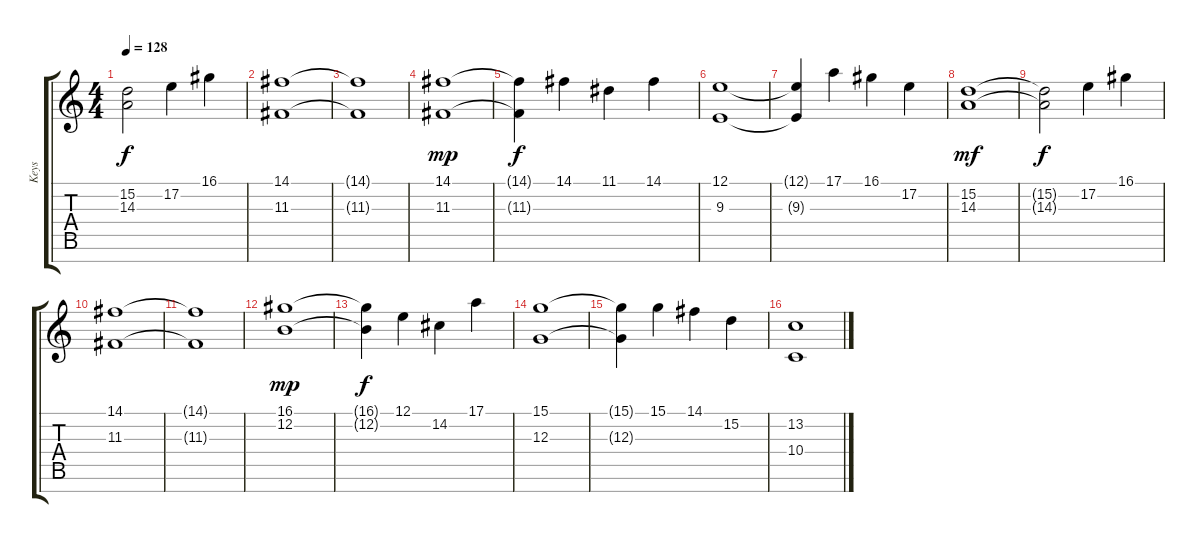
\track ("Keys" "Keys") {instrument stringensemble1}
\staff {score tabs}
\tuning (E4 B3 G3 D3 A2 E2 B1) {hide}
\ts (4 4)
\tempo 128
\clef g2
\ks c
(15.2{t} 14.3{t}).2{dy f} 17.2.4 16.1.4 |
(14.1 11.3).1 |
(14.1{t} 11.3{t}).1 |
(14.1 11.3).1{dy mp} |
(14.1{t} 11.3{t}).4{dy f} 14.1.4 11.1.4 14.1.4 |
(12.1 9.3).1 |
(12.1{t} 9.3{t}).4 17.1.4 16.1.4 17.2.4 |
(15.2 14.3).1{dy mf} |
(15.2{t} 14.3{t}).2{dy f} 17.2.4 16.1.4 |
(14.1 11.3).1 |
(14.1{t} 11.3{t}).1 |
(16.1 12.2).1{dy mp} |
(16.1{t} 12.2{t}).4{dy f} 12.1.4 14.2.4 17.1.4 |
(15.1 12.3).1 |
(15.1{t} 12.3{t}).4 15.1.4 14.1.4 15.2.4 |
(13.2 10.4).1
